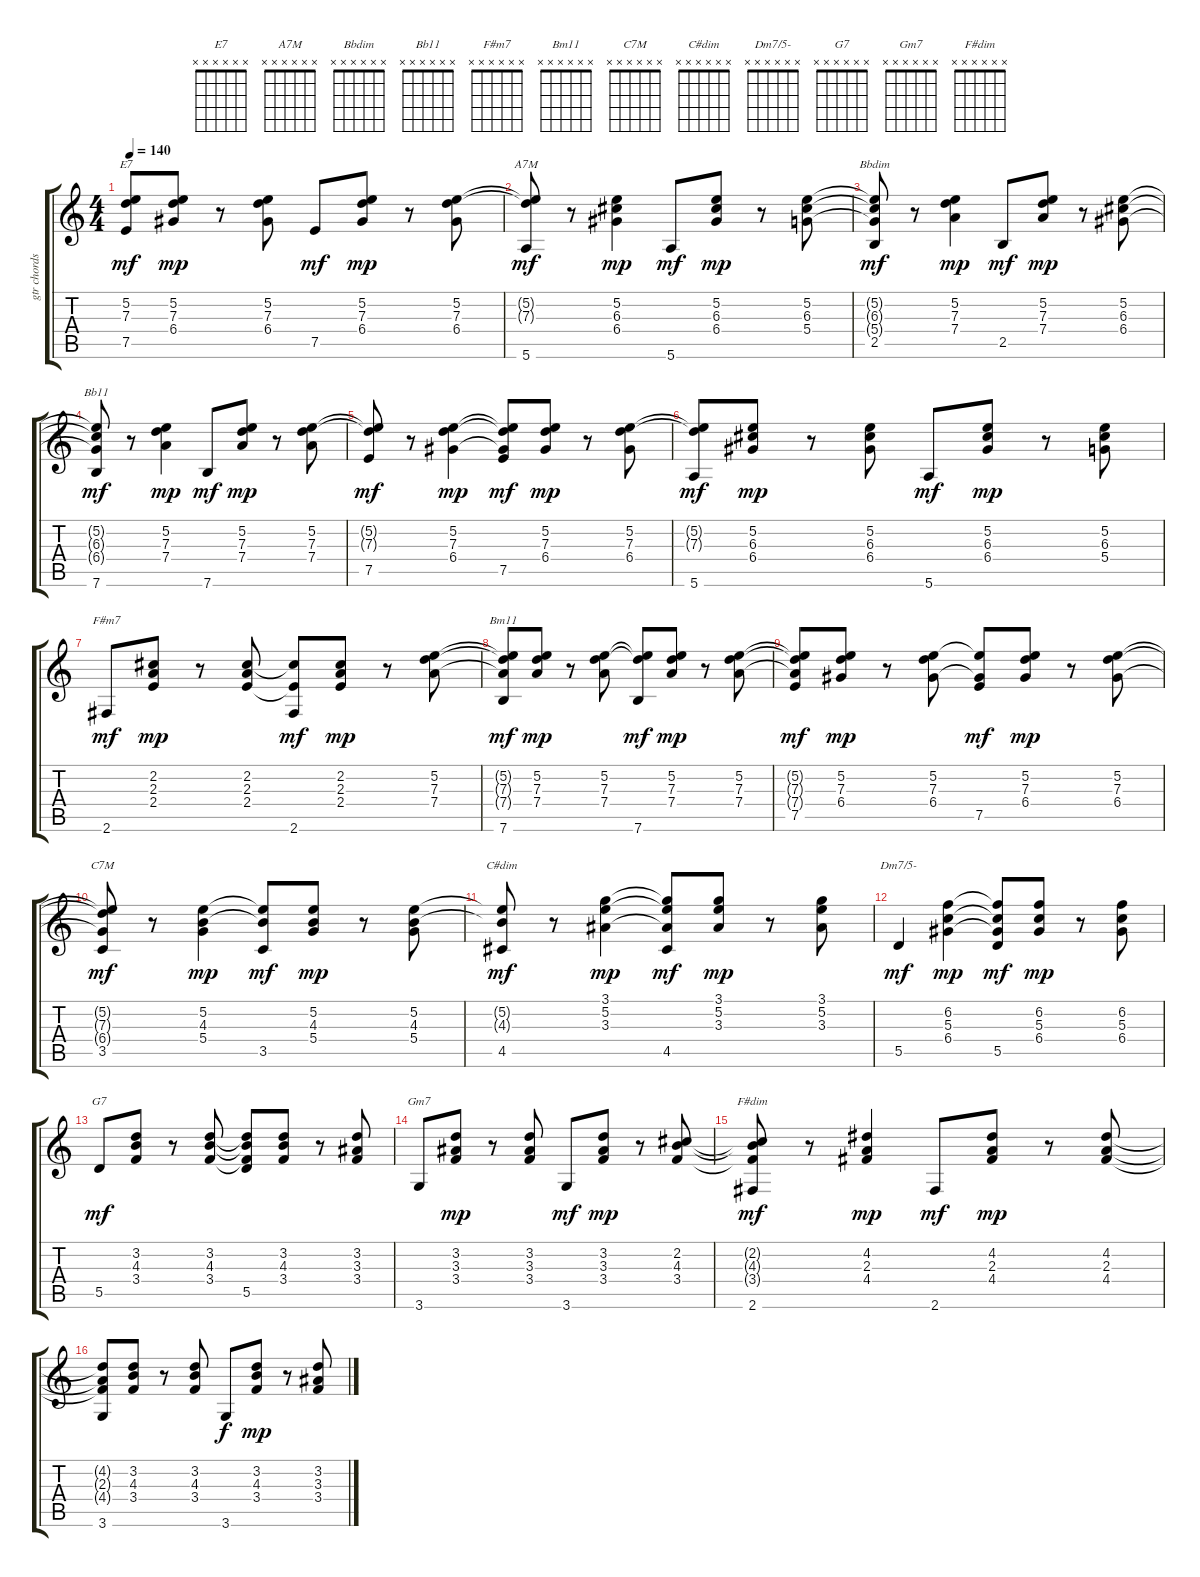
\track ("gtr chords" "gtr chords") {instrument acousticguitarnylon}
\staff {score tabs}
\tuning (E4 B3 G3 D3 A2 E2) {hide}
\chord ("E7" x x x x x x) {firstfret 0}
\chord ("A7M" x x x x x x) {firstfret 0}
\chord ("Bbdim" x x x x x x) {firstfret 0}
\chord ("Bb11" x x x x x x) {firstfret 0}
\chord ("F#m7" x x x x x x) {firstfret 0}
\chord ("Bm11" x x x x x x) {firstfret 0}
\chord ("C7M" x x x x x x) {firstfret 0}
\chord ("C#dim" x x x x x x) {firstfret 0}
\chord ("Dm7/5-" x x x x x x) {firstfret 0}
\chord ("G7" x x x x x x) {firstfret 0}
\chord ("Gm7" x x x x x x) {firstfret 0}
\chord ("F#dim" x x x x x x) {firstfret 0}
\ts (4 4)
\tempo 140
\clef g2
\ks c
(5.2{t} 7.3{t} 7.5).8{ch "E7" dy mf} (5.2 7.3 6.4).8{dy mp} r.8 (5.2 7.3 6.4).8 7.5.8{dy mf} (5.2 7.3 6.4).8{dy mp} r.8 (5.2 7.3 6.4).8 |
(5.2{t} 7.3{t} 5.6).8{ch "A7M" dy mf} r.8 (5.2 6.3 6.4).4{dy mp} 5.6.8{dy mf} (5.2 6.3 6.4).8{dy mp} r.8 (5.2 6.3 5.4).8 |
(5.2{t} 6.3{t} 5.4{t} 2.5).8{ch "Bbdim" dy mf} r.8 (5.2 7.3 7.4).4{dy mp} 2.5.8{dy mf} (5.2 7.3 7.4).8{dy mp} r.8 (5.2 6.3 6.4).8 |
(5.2{t} 6.3{t} 6.4{t} 7.6).8{ch "Bb11" dy mf} r.8 (5.2 7.3 7.4).4{dy mp} 7.6.8{dy mf} (5.2 7.3 7.4).8{dy mp} r.8 (5.2 7.3 7.4).8 |
(5.2{t} 7.3{t} 7.5).8{dy mf} r.8 (5.2 7.3 6.4).4{dy mp} (5.2{t} 7.3{t} 6.4{t} 7.5).8{dy mf} (5.2 7.3 6.4).8{dy mp} r.8 (5.2 7.3 6.4).8 |
(5.2{t} 7.3{t} 5.6).8{dy mf} (5.2 6.3 6.4).8{dy mp} r.8 (5.2 6.3 6.4).8 5.6.8{dy mf} (5.2 6.3 6.4).8{dy mp} r.8 (5.2 6.3 5.4).8 |
2.6.8{ch "F#m7" dy mf} (2.2 2.3 2.4).8{dy mp} r.8 (2.2 2.3 2.4).8 (2.2{t} 2.4{t} 2.6).8{dy mf} (2.2 2.3 2.4).8{dy mp} r.8 (5.2 7.3 7.4).8 |
(5.2{t} 7.3{t} 7.4{t} 7.6).8{ch "Bm11" dy mf} (5.2 7.3 7.4).8{dy mp} r.8 (5.2 7.3 7.4).8 (5.2{t} 7.3{t} 7.6).8{dy mf} (5.2 7.3 7.4).8{dy mp} r.8 (5.2 7.3 7.4).8 |
(5.2{t} 7.3{t} 7.4{t} 7.5).8{dy mf} (5.2 7.3 6.4).8{dy mp} r.8 (5.2 7.3 6.4).8 (5.2{t} 6.4{t} 7.5).8{dy mf} (5.2 7.3 6.4).8{dy mp} r.8 (5.2 7.3 6.4).8 |
(5.2{t} 7.3{t} 6.4{t} 3.5).8{ch "C7M" dy mf} r.8 (5.2 4.3 5.4).4{dy mp} (5.2{t} 4.3{t} 3.5).8{dy mf} (5.2 4.3 5.4).8{dy mp} r.8 (5.2 4.3 5.4).8 |
(5.2{t} 4.3{t} 4.5).8{ch "C#dim" dy mf} r.8 (3.1 5.2 3.3).4{dy mp} (3.1{t} 5.2{t} 3.3{t} 4.5).8{dy mf} (3.1 5.2 3.3).8{dy mp} r.8 (3.1 5.2 3.3).8 |
5.5.4{ch "Dm7/5-" dy mf} (6.2 5.3 6.4).4{dy mp} (6.2{t} 5.3{t} 6.4{t} 5.5).8{dy mf} (6.2 5.3 6.4).8{dy mp} r.8 (6.2 5.3 6.4).8 |
5.5.8{ch "G7" dy mf} (3.2 4.3 3.4).8 r.8 (3.2 4.3 3.4).8 (3.2{t} 4.3{t} 3.4{t} 5.5).8 (3.2 4.3 3.4).8 r.8 (3.2 3.3 3.4).8 |
3.6.8{ch "Gm7"} (3.2 3.3 3.4).8{dy mp} r.8 (3.2 3.3 3.4).8 3.6.8{dy mf} (3.2 3.3 3.4).8{dy mp} r.8 (2.2 4.3 3.4).8 |
(2.2{t} 4.3{t} 3.4{t} 2.6).8{ch "F#dim" dy mf} r.8 (4.2 2.3 4.4).4{dy mp} 2.6.8{dy mf} (4.2 2.3 4.4).8{dy mp} r.8 (4.2 2.3 4.4).8 |
(4.2{t} 2.3{t} 4.4{t} 3.6).8 (3.2 4.3 3.4).8 r.8 (3.2 4.3 3.4).8 3.6.8{dy f} (3.2 4.3 3.4).8{dy mp} r.8 (3.2 3.3 3.4).8
